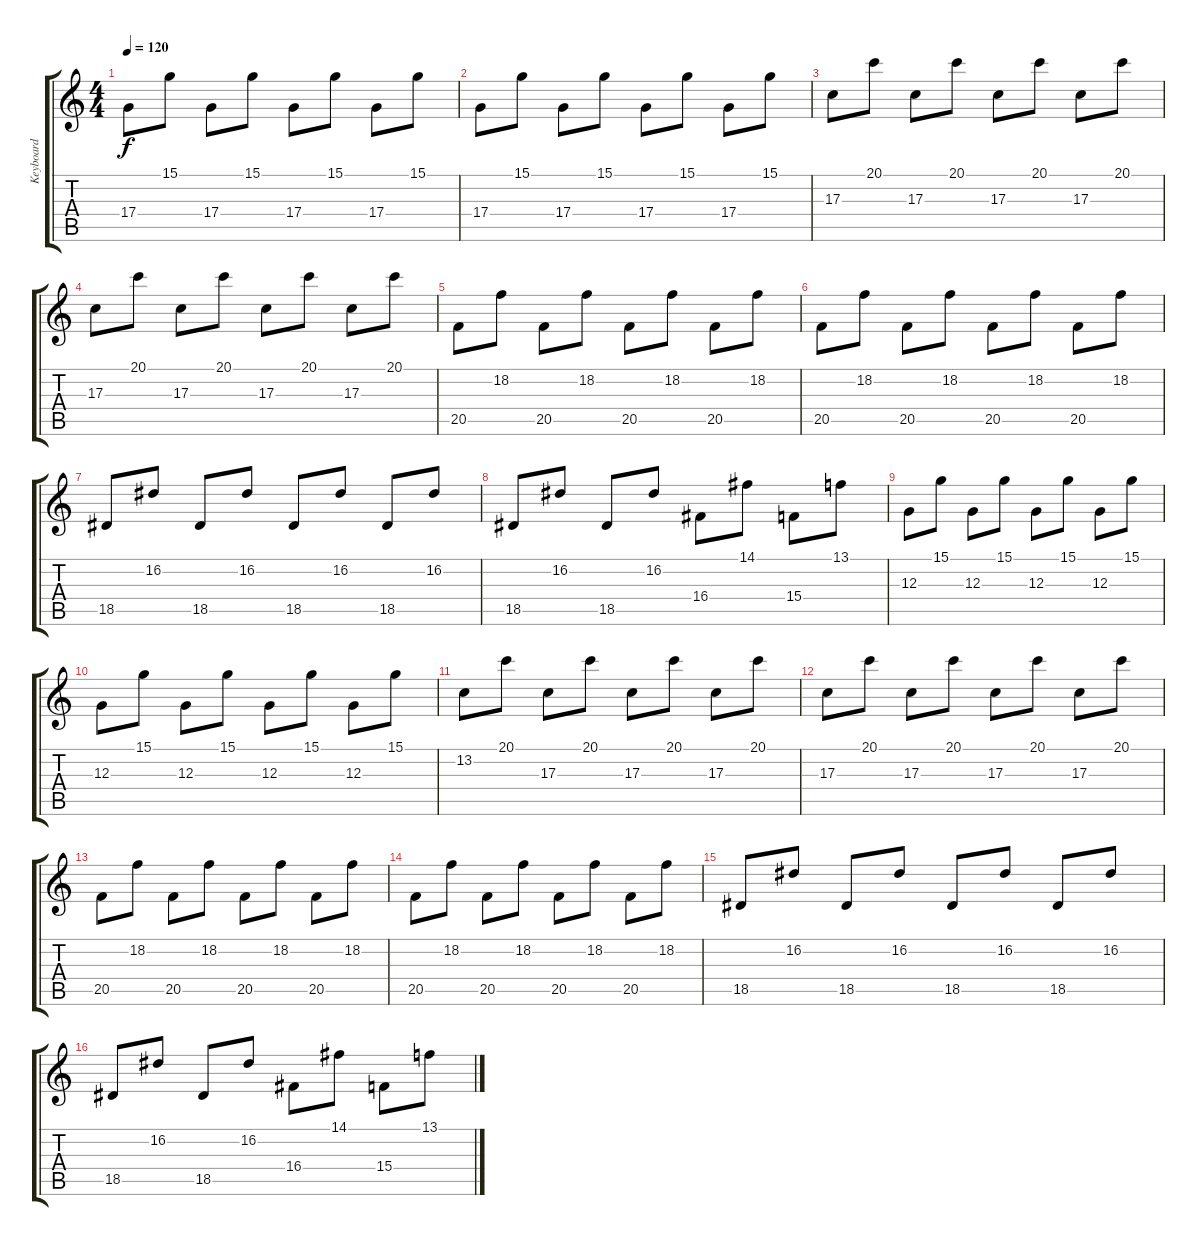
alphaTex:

\track ("Keyboard" "Keyboard") {instrument rockorgan}
\staff {score tabs}
\tuning (E4 B3 G3 D3 A2 E2) {hide}
\ts (4 4)
\tempo 120
\clef g2
\ks c
17.4.8{dy f instrument rockorgan} 15.1.8 17.4.8 15.1.8 17.4.8 15.1.8 17.4.8 15.1.8 |
17.4.8 15.1.8 17.4.8 15.1.8 17.4.8 15.1.8 17.4.8 15.1.8 |
17.3.8 20.1.8 17.3.8 20.1.8 17.3.8 20.1.8 17.3.8 20.1.8 |
17.3.8 20.1.8 17.3.8 20.1.8 17.3.8 20.1.8 17.3.8 20.1.8 |
20.5.8 18.2.8 20.5.8 18.2.8 20.5.8 18.2.8 20.5.8 18.2.8 |
20.5.8 18.2.8 20.5.8 18.2.8 20.5.8 18.2.8 20.5.8 18.2.8 |
18.5.8 16.2.8 18.5.8 16.2.8 18.5.8 16.2.8 18.5.8 16.2.8 |
18.5.8 16.2.8 18.5.8 16.2.8 16.4.8 14.1.8 15.4.8 13.1.8 |
12.3.8 15.1.8 12.3.8 15.1.8 12.3.8 15.1.8 12.3.8 15.1.8 |
12.3.8 15.1.8 12.3.8 15.1.8 12.3.8 15.1.8 12.3.8 15.1.8 |
13.2.8 20.1.8 17.3.8 20.1.8 17.3.8 20.1.8 17.3.8 20.1.8 |
17.3.8 20.1.8 17.3.8 20.1.8 17.3.8 20.1.8 17.3.8 20.1.8 |
20.5.8 18.2.8 20.5.8 18.2.8 20.5.8 18.2.8 20.5.8 18.2.8 |
20.5.8 18.2.8 20.5.8 18.2.8 20.5.8 18.2.8 20.5.8 18.2.8 |
18.5.8 16.2.8 18.5.8 16.2.8 18.5.8 16.2.8 18.5.8 16.2.8 |
18.5.8 16.2.8 18.5.8 16.2.8 16.4.8 14.1.8 15.4.8 13.1.8
